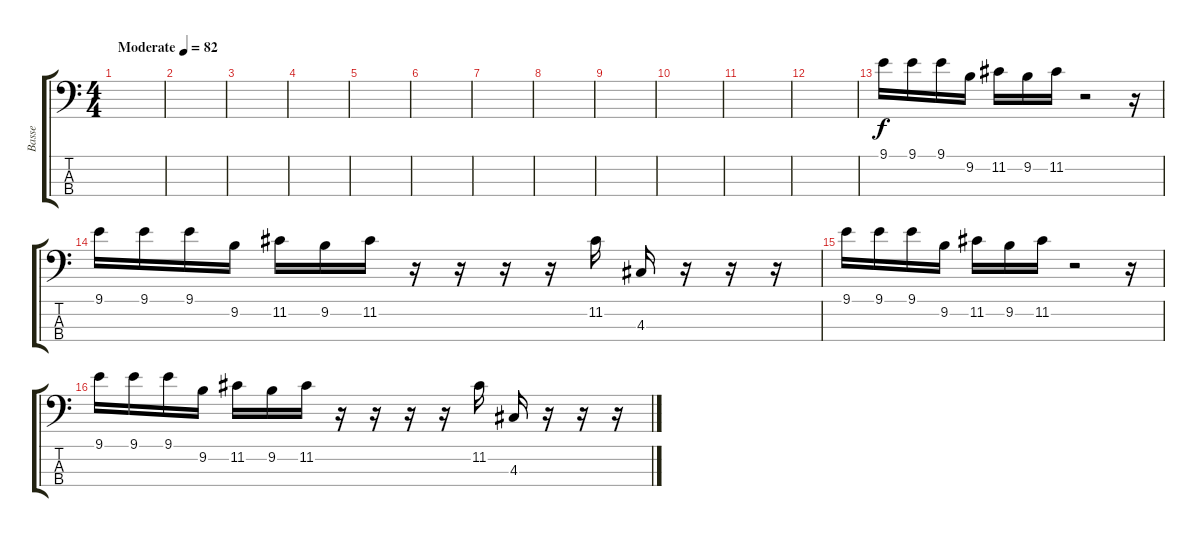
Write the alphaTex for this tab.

\track ("Basse" "Basse") {instrument electricbassfinger}
\staff {score tabs}
\tuning (G2 D2 A1 E1) {hide}
\ts (4 4)
\tempo (82 "Moderate")
\clef f4
\ks c
|
|
|
|
|
|
|
|
|
|
|
|
9.1.16 9.1.16 9.1.16 9.2.16 11.2.16 9.2.16 11.2.16 r.2 r.16 |
9.1.16 9.1.16 9.1.16 9.2.16 11.2.16 9.2.16 11.2.16 r.16 r.16 r.16 r.16 11.2.16 4.3.16 r.16 r.16 r.16 |
9.1.16 9.1.16 9.1.16 9.2.16 11.2.16 9.2.16 11.2.16 r.2 r.16 |
9.1.16 9.1.16 9.1.16 9.2.16 11.2.16 9.2.16 11.2.16 r.16 r.16 r.16 r.16 11.2.16 4.3.16 r.16 r.16 r.16
